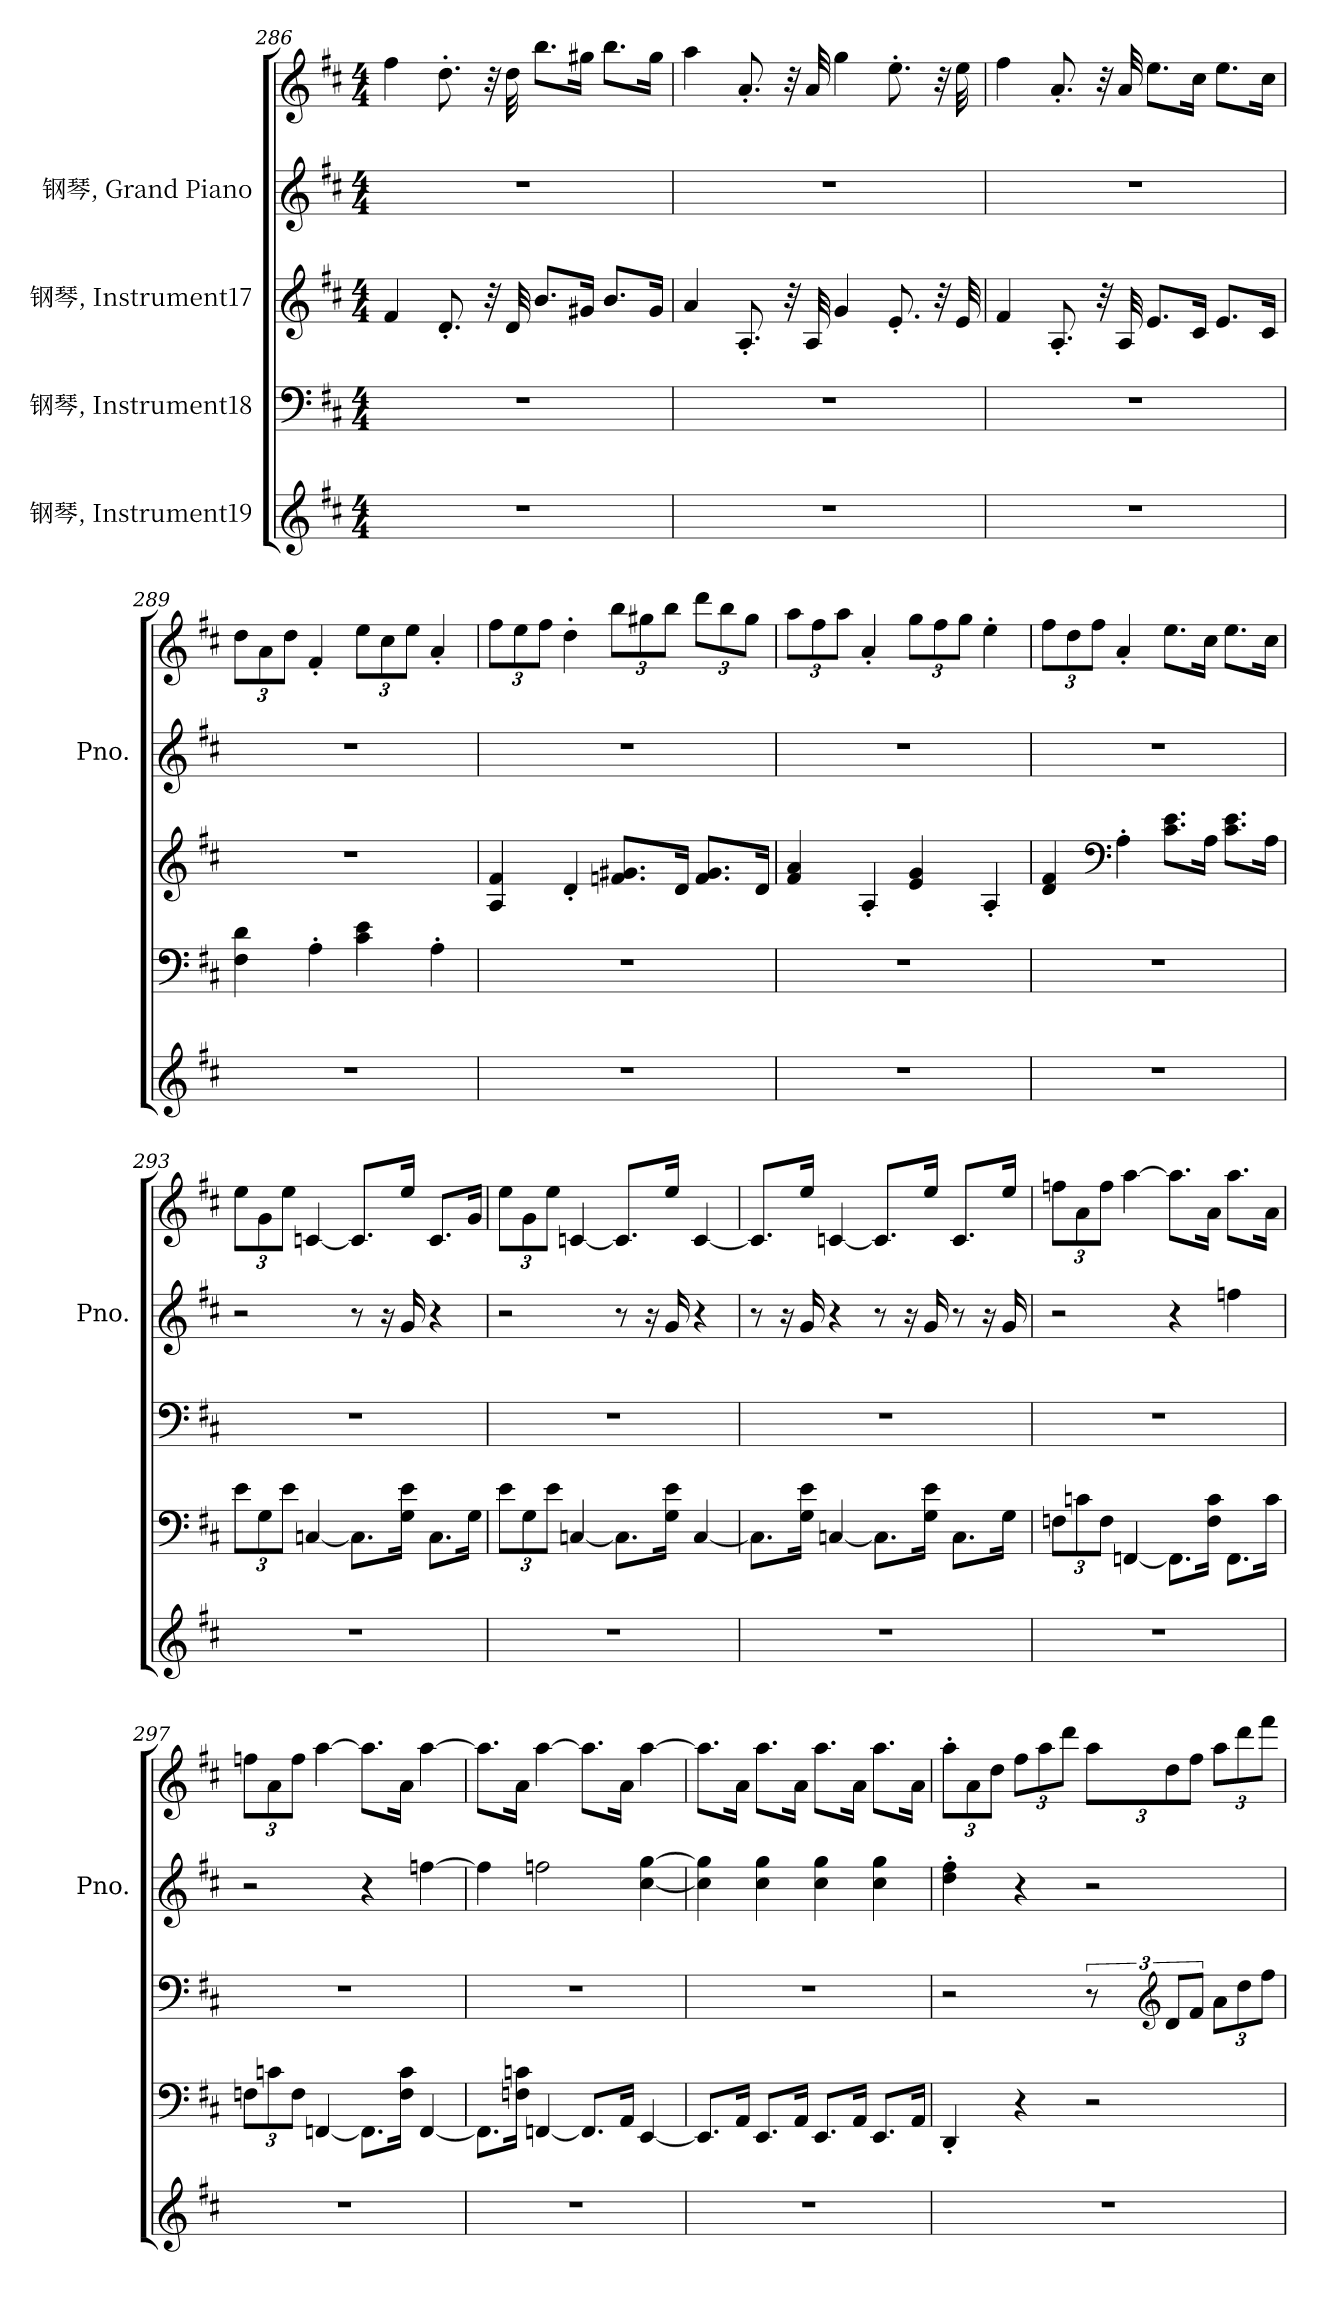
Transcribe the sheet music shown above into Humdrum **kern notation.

**kern	**kern	**kern	**kern	**kern
*part4	*part3	*part2	*part1	*part1
*staff5	*staff4	*staff3	*staff2	*staff1
*I"钢琴, Instrument19	*I"钢琴, Instrument18	*I"钢琴, Instrument17	*I"钢琴, Grand Piano	*
*	*	*	*I'Pno.	*
*clefG2	*clefF4	*clefG2	*clefG2	*clefG2
*k[f#c#]	*k[f#c#]	*k[f#c#]	*k[f#c#]	*k[f#c#]
*M4/4	*M4/4	*M4/4	*M4/4	*M4/4
=286	=286	=286	=286	=286
1r	1r	4f#/	1r	4ff#\
.	.	8.d'/	.	8.dd'\
.	.	32r	.	32r
.	.	32d/	.	32dd\
.	.	8.b/L	.	8.bb\L
.	.	16g#X/Jk	.	16gg#X\Jk
.	.	8.b/L	.	8.bb\L
.	.	16g#/Jk	.	16gg#\Jk
!!LO:PB:g=z
=287	=287	=287	=287	=287
1r	1r	4a/	1r	4aa\
.	.	8.A'/	.	8.a'/
.	.	32r	.	32r
.	.	32A/	.	32a/
.	.	4g/	.	4gg\
.	.	8.e'/	.	8.ee'\
.	.	32r	.	32r
.	.	32e/	.	32ee\
=288	=288	=288	=288	=288
1r	1r	4f#/	1r	4ff#\
.	.	8.A'/	.	8.a'/
.	.	32r	.	32r
.	.	32A/	.	32a/
.	.	8.e/L	.	8.ee\L
.	.	16c#/Jk	.	16cc#\Jk
.	.	8.e/L	.	8.ee\L
.	.	16c#/Jk	.	16cc#\Jk
=289	=289	=289	=289	=289
*	*	*	*	*Xbrackettup
1r	4F#\ 4d\	1r	1r	12dd\L
.	.	.	.	12a\
.	.	.	.	12dd\J
.	4A'\	.	.	4f#'/
.	4c#\ 4e\	.	.	12ee\L
.	.	.	.	12cc#\
.	.	.	.	12ee\J
.	4A'\	.	.	4a'/
!!LO:LB:g=z
=290	=290	=290	=290	=290
1r	1r	4A/ 4f#/	1r	12ff#\L
.	.	.	.	12ee\
.	.	.	.	12ff#\J
.	.	4d'/	.	4dd'\
.	.	8.fn/ 8.g#X/L	.	12bb\L
.	.	.	.	12gg#X\
.	.	.	.	12bb\J
.	.	16d/Jk	.	.
.	.	8.f/ 8.g#/L	.	12ddd\L
.	.	.	.	12bb\
.	.	.	.	12gg#\J
.	.	16d/Jk	.	.
=291	=291	=291	=291	=291
1r	1r	4f#/ 4a/	1r	12aa\L
.	.	.	.	12ff#\
.	.	.	.	12aa\J
.	.	4A'/	.	4a'/
.	.	4e/ 4g/	.	12gg\L
.	.	.	.	12ff#\
.	.	.	.	12gg\J
.	.	4A'/	.	4ee'\
=292	=292	=292	=292	=292
1r	1r	4d/ 4f#/	1r	12ff#\L
.	.	.	.	12dd\
.	.	.	.	12ff#\J
*	*	*clefF4	*	*
.	.	4A'\	.	4a'/
.	.	8.c#\ 8.e\L	.	8.ee\L
.	.	16A\Jk	.	16cc#\Jk
.	.	8.c#\ 8.e\L	.	8.ee\L
.	.	16A\Jk	.	16cc#\Jk
!!LO:PB:g=z
=293	=293	=293	=293	=293
*	*Xbrackettup	*	*	*
1r	12e\L	1r	2r	12ee\L
.	12G\	.	.	12g\
.	12e\J	.	.	12ee\J
.	[4Cn/	.	.	[4cn/
.	8.C\L]	.	8r	8.c/L]
.	.	.	16r	.
.	16G\ 16e\Jk	.	16g/	16ee/Jk
.	8.C\L	.	4r	8.c/L
.	16G\Jk	.	.	16g/Jk
=294	=294	=294	=294	=294
1r	12e\L	1r	2r	12ee\L
.	12G\	.	.	12g\
.	12e\J	.	.	12ee\J
.	[4Cn/	.	.	[4cn/
.	8.C\L]	.	8r	8.c/L]
.	.	.	16r	.
.	16G\ 16e\Jk	.	16g/	16ee/Jk
.	[4C/	.	4r	[4c/
=295	=295	=295	=295	=295
1r	8.C\L]	1r	8r	8.c/L]
.	.	.	16r	.
.	16G\ 16e\Jk	.	16g/	16ee/Jk
.	[4Cn/	.	4r	[4cn/
.	8.C\L]	.	8r	8.c/L]
.	.	.	16r	.
.	16G\ 16e\Jk	.	16g/	16ee/Jk
.	8.C\L	.	8r	8.c/L
.	.	.	16r	.
.	16G\Jk	.	16g/	16ee/Jk
!!LO:LB:g=z
=296	=296	=296	=296	=296
1r	12Fn\L	1r	2r	12ffn\L
.	12cn\	.	.	12a\
.	12F\J	.	.	12ff\J
.	[4FFn/	.	.	[4aa\
.	8.FF\L]	.	4r	8.aa\L]
.	16F\ 16c\Jk	.	.	16a\Jk
.	8.FF\L	.	4ffn\	8.aa\L
.	16c\Jk	.	.	16a\Jk
=297	=297	=297	=297	=297
1r	12Fn\L	1r	2r	12ffn\L
.	12cn\	.	.	12a\
.	12F\J	.	.	12ff\J
.	[4FFn/	.	.	[4aa\
.	8.FF\L]	.	4r	8.aa\L]
.	16F\ 16c\Jk	.	.	16a\Jk
.	[4FF/	.	[4ffn\	[4aa\
=298	=298	=298	=298	=298
1r	8.FF\L]	1r	4ff\]	8.aa\L]
.	16Fn\ 16cn\Jk	.	.	16a\Jk
.	[4FFn/	.	2ffn\	[4aa\
.	8.FF/L]	.	.	8.aa\L]
.	16AA/Jk	.	.	16a\Jk
.	[4EE/	.	[4cc#\ [4gg\	[4aa\
=299	=299	=299	=299	=299
1r	8.EE/L]	1r	4cc#\] 4gg\]	8.aa\L]
.	16AA/Jk	.	.	16a\Jk
.	8.EE/L	.	4cc#\ 4gg\	8.aa\L
.	16AA/Jk	.	.	16a\Jk
.	8.EE/L	.	4cc#\ 4gg\	8.aa\L
.	16AA/Jk	.	.	16a\Jk
.	8.EE/L	.	4cc#\ 4gg\	8.aa\L
.	16AA/Jk	.	.	16a\Jk
!!LO:PB:g=z
=300	=300	=300	=300	=300
1r	4DD'/	2r	4dd\' 4ff#\'	12aa'\L
.	.	.	.	12a\
.	.	.	.	12dd\J
.	4r	.	4r	12ff#\L
.	.	.	.	12aa\
.	.	.	.	12ddd\J
.	2r	12r	2r	12aa\L
*	*	*clefG2	*	*
.	.	12d/L	.	12dd\
.	.	12f#/J	.	12ff#\J
*	*	*Xbrackettup	*	*
.	.	12a\L	.	12aa\L
.	.	12dd\	.	12ddd\
.	.	12ff#\J	.	12fff#\J
=	=	=	=	=
*-	*-	*-	*-	*-
